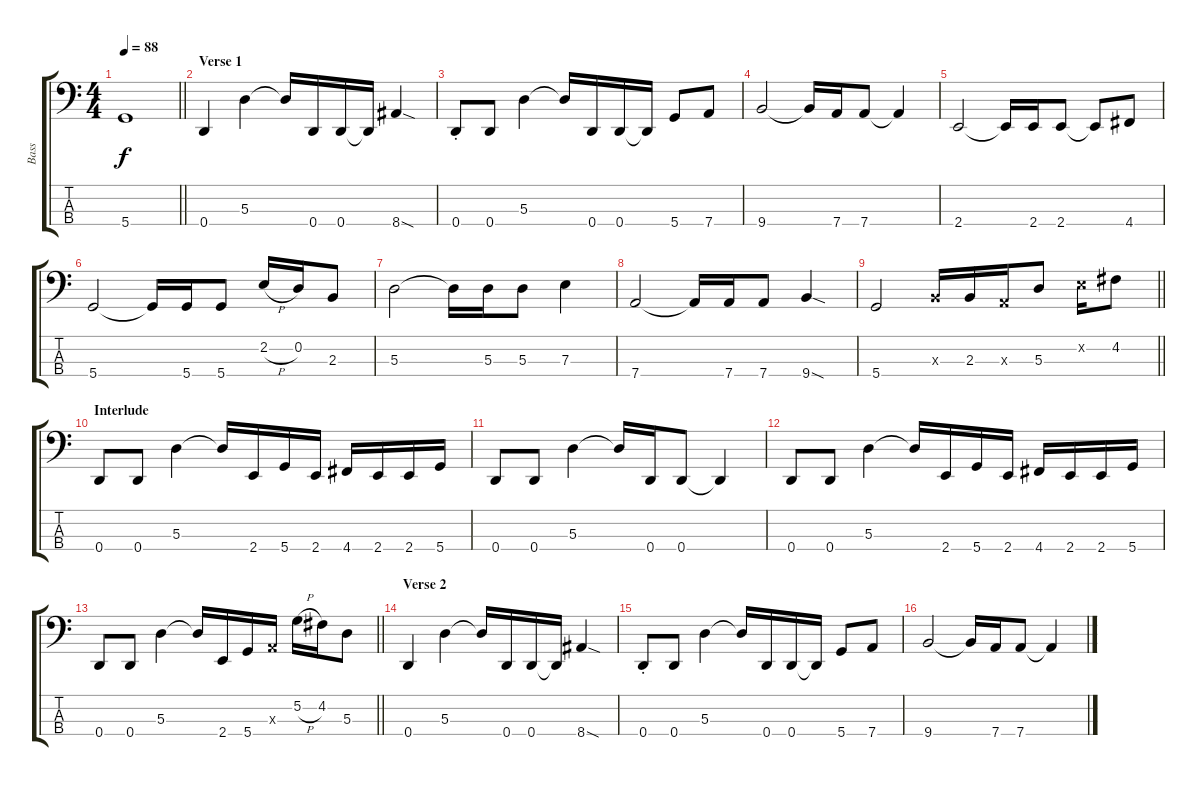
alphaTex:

\track ("Bass" "Bass") {instrument electricbassfinger}
\staff {score tabs}
\tuning (G2 D2 A1 D1) {hide}
\ts (4 4)
\tempo 88
\clef f4
\barLineRight lightlight
\ks c
5.4.1{dy f} |
\section ("" "Verse 1")
0.4.4 5.3.4 5.3{t}.16 0.4.16 0.4.16 0.4{t}.16 8.4{sod}.4 |
0.4{st}.8 0.4.8 5.3.4 5.3{t}.16 0.4.16 0.4.16 0.4{t}.16 5.4.8 7.4.8 |
9.4.2 9.4{t}.16 7.4.16 7.4.8 7.4{t}.4 |
2.4.2 2.4{t}.16 2.4.16 2.4.8 2.4{t}.8 4.4.8 |
5.4.2 5.4{t}.16 5.4.16 5.4.8 2.2{h}.16 0.2.16 2.3.8 |
5.3.2 5.3{t}.16 5.3.16 5.3.8 7.3.4 |
7.4.2 7.4{t}.16 7.4.16 7.4.8 9.4{sod}.4 |
\barLineRight lightlight
5.4.2 2.3{x}.16 2.3.16 0.3{x}.16 5.3.8 2.2{x}.16 4.2.8 |
\section ("" "Interlude")
0.4.8 0.4.8 5.3.4 5.3{t}.16 2.4.16 5.4.16 2.4.16 4.4.16 2.4.16 2.4.16 5.4.16 |
0.4.8 0.4.8 5.3.4 5.3{t}.16 0.4.16 0.4.8 0.4{t}.4 |
0.4.8 0.4.8 5.3.4 5.3{t}.16 2.4.16 5.4.16 2.4.16 4.4.16 2.4.16 2.4.16 5.4.16 |
\barLineRight lightlight
0.4.8 0.4.8 5.3.4 5.3{t}.16 2.4.16 5.4.16 0.3{x}.16 5.2{h}.16 4.2.16 5.3.8 |
\section ("" "Verse 2")
0.4.4 5.3.4 5.3{t}.16 0.4.16 0.4.16 0.4{t}.16 8.4{sod}.4 |
0.4{st}.8 0.4.8 5.3.4 5.3{t}.16 0.4.16 0.4.16 0.4{t}.16 5.4.8 7.4.8 |
9.4.2 9.4{t}.16 7.4.16 7.4.8 7.4{t}.4
